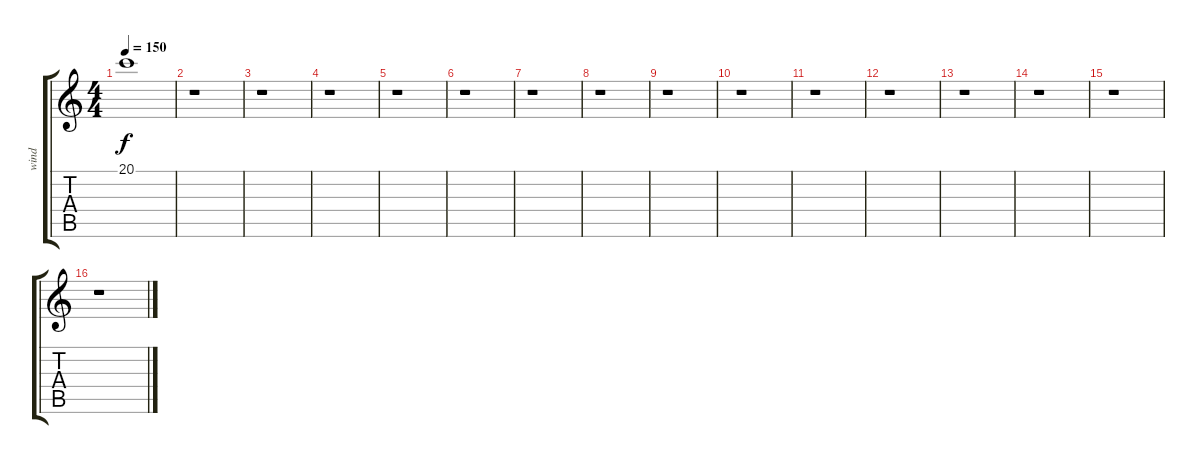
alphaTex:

\track ("wind" "wind") {instrument pad4choir}
\staff {score tabs}
\tuning (E4 B3 G3 D3 A2 E2) {hide}
\ts (4 4)
\tempo 150
\clef g2
\ks c
20.1.1{dy f} |
r.1 |
r.1 |
r.1 |
r.1 |
r.1 |
r.1 |
r.1 |
r.1 |
r.1 |
r.1 |
r.1 |
r.1 |
r.1 |
r.1 |
r.1
